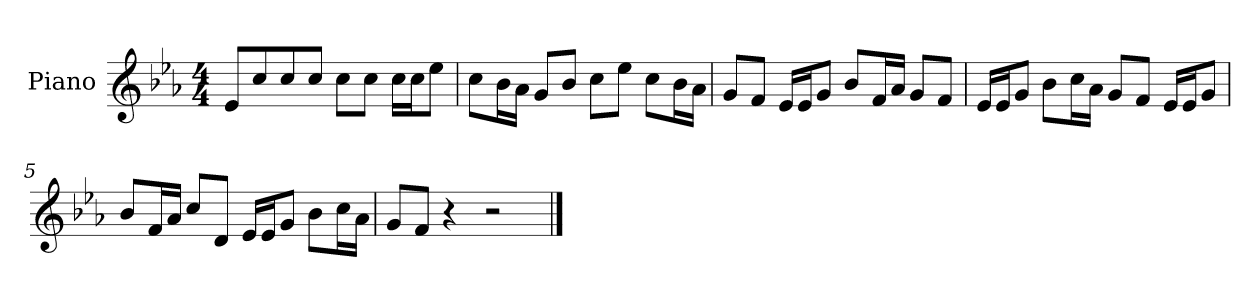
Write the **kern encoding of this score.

**kern
*part1
*staff1
*I"Piano
*I'P-no
*clefG2
*k[b-e-a-]
*M4/4
*MM90
=1
8e-/L
8cc/
8cc/
8cc/J
8cc\L
8cc\J
16cc\LL
16cc\J
8ee-\J
=2
8cc\L
16b-\L
16a-\JJ
8g/L
8b-/J
8cc\L
8ee-\J
8cc\L
16b-\L
16a-\JJ
=3
8g/L
8f/J
16e-/LL
16e-/J
8g/J
8b-/L
16f/L
16a-/JJ
8g/L
8f/J
=4
16e-/LL
16e-/J
8g/J
8b-\L
16cc\L
16a-\JJ
8g/L
8f/J
16e-/LL
16e-/J
8g/J
!!LO:LB:g=z
=5
8b-/L
16f/L
16a-/JJ
8cc/L
8d/J
16e-/LL
16e-/J
8g/J
8b-\L
16cc\L
16a-\JJ
=6
8g/L
8f/J
4r
2r
==
*-
